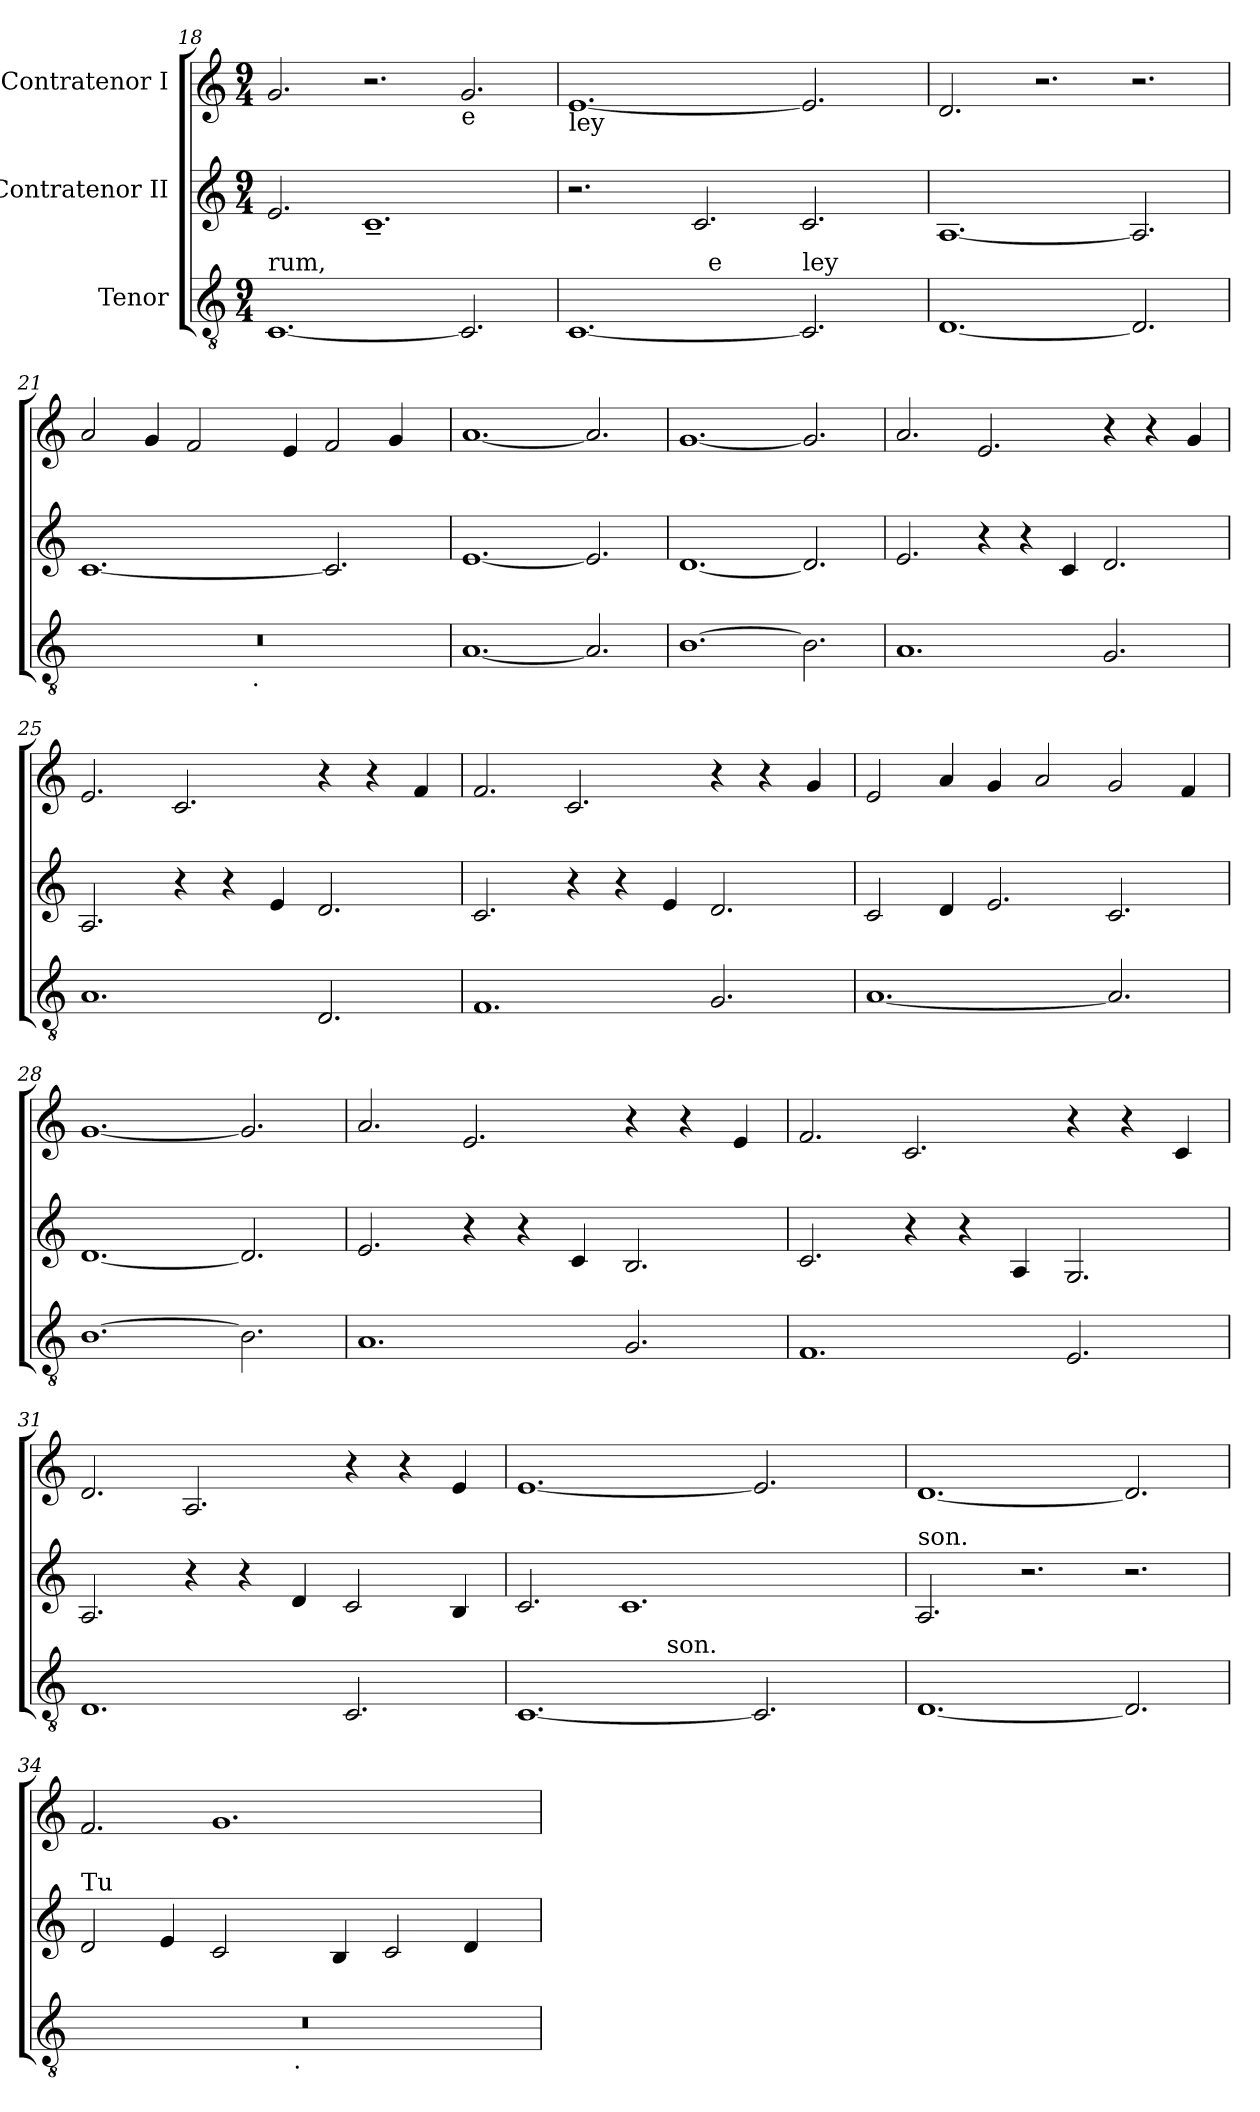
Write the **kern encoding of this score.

**kern	**kern	**kern
*part3	*part2	*part1
*staff3	*staff2	*staff1
*I"Tenor	*I"Contratenor II	*I"Contratenor I
*clefGv2	*clefG2	*clefG2
*k[]	*k[]	*k[]
*C:	*C:	*C:
*M9/4	*M9/4	*M9/4
=18	=18	=18
!LO:TX:a:t=rum,	!	!
[<1.C	2.e/	2.g/
.	1.c~<	2.r
!	!	!LO:TX:b:t=e
2.C/]	.	2.g/
=19	=19	=19
!	!	!LO:TX:b:t=ley
*^	*	*
[<1.C	2ryy	2.r	[<1.e
.	4ryy	.	.
.	32ryy	2.c/	.
!	!LO:TX:a:t=e	!	!
.	1ryy	.	.
!LO:TX:a:t=ley	!	!	!
2.C/]	.	2.c/	2.e/]
.	4...ryy	.	.
*v	*v	*	*
=20	=20	=20
[<1.D	[<1.A	2.d/
.	.	2.r
2.D/]	2.A/]	2.r
=21	=21	=21
*^	*	*
4%9r	1ryy	[<1.c	2a/
.	.	.	4g/
.	.	.	2f/
.	16.ryy	.	.
!	!LO:TX:b:t=.	!	!
.	1ryy	.	.
.	.	.	4e/
.	.	2.c/]	2f/
.	.	.	4g/
.	8ryy	.	.
.	32ryy	.	.
*v	*v	*	*
=22	=22	=22
[<1.A	[<1.e	[<1.a
2.A/]	2.e/]	2.a/]
!!LO:LB:g=z
=23	=23	=23
[>1.B	[<1.d	[<1.g
2.B\]	2.d/]	2.g/]
=24	=24	=24
1.A	2.e/	2.a/
.	4r	2.e/
.	4r	.
.	4c/	.
2.G/	2.d/	4r
.	.	4r
.	.	4g/
=25	=25	=25
1.A	2.A/	2.e/
.	4r	2.c/
.	4r	.
.	4e/	.
2.D/	2.d/	4r
.	.	4r
.	.	4f/
=26	=26	=26
1.F	2.c/	2.f/
.	4r	2.c/
.	4r	.
.	4e/	.
2.G/	2.d/	4r
.	.	4r
.	.	4g/
=27	=27	=27
[<1.A	2c/	2e/
.	4d/	4a/
.	2.e/	4g/
.	.	2a/
2.A/]	2.c/	2g/
.	.	4f/
!!LO:LB:g=z
=28	=28	=28
[>1.B	[<1.d	[<1.g
2.B\]	2.d/]	2.g/]
=29	=29	=29
1.A	2.e/	2.a/
.	4r	2.e/
.	4r	.
.	4c/	.
2.G/	2.B/	4r
.	.	4r
.	.	4e/
=30	=30	=30
1.F	2.c/	2.f/
.	4r	2.c/
.	4r	.
.	4A/	.
2.E/	2.G/	4r
.	.	4r
.	.	4c/
=31	=31	=31
1.D	2.A/	2.d/
.	4r	2.A/
.	4r	.
.	4d/	.
2.C/	2c/	4r
.	.	4r
.	4B/	4e/
=32	=32	=32
*^	*	*
[<1.C	2...ryy	2.c/	[<1.e
.	.	1.c	.
!	!LO:TX:a:t=son.	!	!
.	1ryy	.	.
2.C/]	.	.	2.e/]
.	4ryy	.	.
.	16ryy	.	.
=33	=33	=33	=33
!	!	!LO:TX:a:t=son.	!
*v	*v	*	*
[<1.D	2.A/	[<1.d
.	2.r	.
2.D/]	2.r	2.d/]
!!LO:LB:g=z
=34	=34	=34
!	!LO:TX:a:t=Tu	!
*^	*	*
4%9r	1ryy	2d/	2.f/
.	.	4e/	.
.	.	2c/	1.g
.	16.ryy	.	.
!	!LO:TX:b:t=.	!	!
.	1ryy	.	.
.	.	4B/	.
.	.	2c/	.
.	.	4d/	.
.	8ryy	.	.
.	32ryy	.	.
*v	*v	*	*
=	=	=
*-	*-	*-
